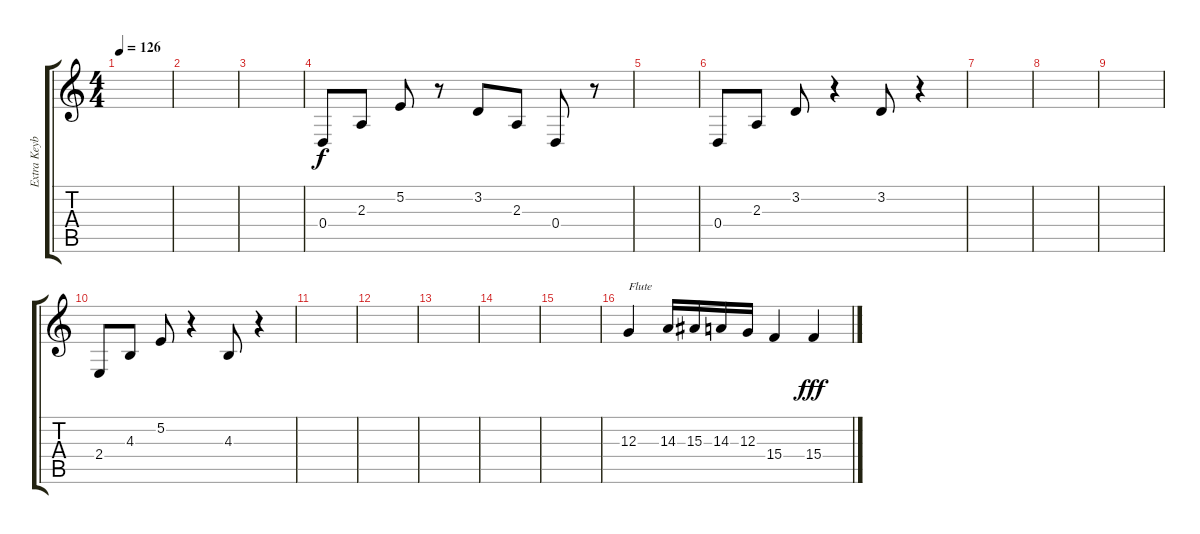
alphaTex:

\track ("Extra Keyboard" "Extra Keyb") {instrument tremolostrings}
\staff {score tabs}
\tuning (E4 B3 G3 D3 A2 E2) {hide}
\ts (4 4)
\tempo 126
\clef g2
\ks c
|
|
|
0.4.8{volume 5 instrument pizzicatostrings} 2.3.8 5.2.8 r.8 3.2.8 2.3.8 0.4.8 r.8 |
|
0.4.8 2.3.8 3.2.8 r.4 3.2.8 r.4 |
|
|
|
2.4.8 4.3.8 5.2.8 r.4 4.3.8 r.4 |
|
|
|
|
|
12.3.4{txt "Flute" volume 6 balance 2 instrument flute} 14.3.16 15.3.16 14.3.16 12.3.16 15.4.4 15.4.4{dy fff}
